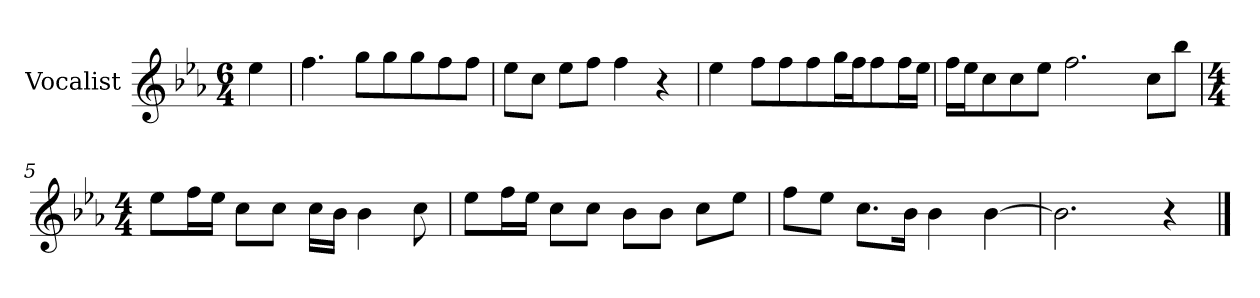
**kern
*part1
*staff1
*I"Vocalist
*k[b-e-a-]
*E-:
*M6/4
=
4ee-
=1
4.ff
8ggL
8gg
8gg
8ff
8ffJ
=2
8ee-L
8ccJ
8ee-L
8ffJ
4ff
4r
=3
4ee-
8ffL
8ff
8ff
16ggL
16ffJ
8ff
16ffL
16ee-JJ
=4
16ffLL
16ee-J
8cc
8cc
8ee-J
2.ff
8ccL
8bb-J
=5
*M4/4
8ee-L
16ffL
16ee-JJ
8ccL
8ccJ
16ccLL
16b-JJ
4b-
8cc
=6
8ee-L
16ffL
16ee-JJ
8ccL
8ccJ
8b-L
8b-J
8ccL
8ee-J
=7
8ffL
8ee-J
8.ccL
16b-Jk
4b-
[4b-
=8
2.b-]
4r
==
*-
